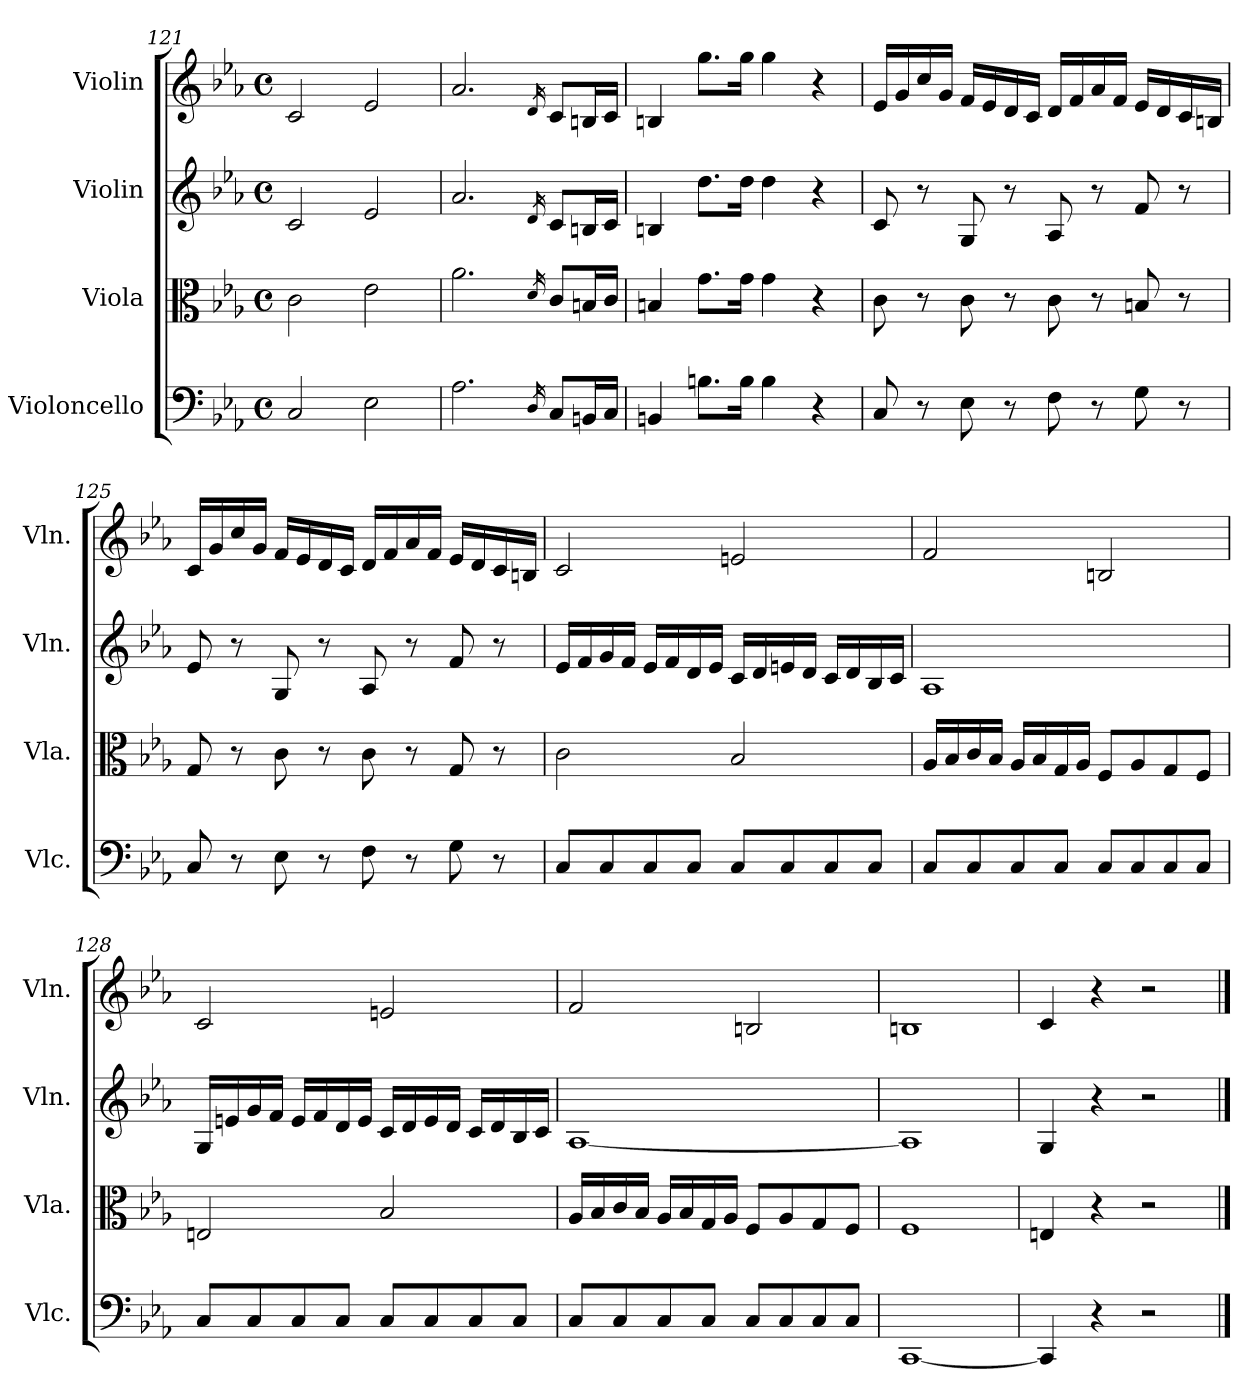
**kern	**kern	**kern	**kern
*part4	*part3	*part2	*part1
*staff4	*staff3	*staff2	*staff1
*I"Violoncello	*I"Viola	*I"Violin	*I"Violin
*I'Vlc.	*I'Vla.	*I'Vln.	*I'Vln.
*clefF4	*clefC3	*clefG2	*clefG2
*k[b-e-a-]	*k[b-e-a-]	*k[b-e-a-]	*k[b-e-a-]
*E-:	*E-:	*E-:	*E-:
*M4/4	*M4/4	*M4/4	*M4/4
*met(c)	*met(c)	*met(c)	*met(c)
=121	=121	=121	=121
2C/	2c\	2c/	2c/
2E-\	2e-\	2e-/	2e-/
!!LO:LB:g=z
=122	=122	=122	=122
2.A-\	2.a-\	2.a-/	2.a-/
16qD/	16qd/	16qd/	16qd/
8C/L	8c/L	8c/L	8c/L
16BBn/L	16Bn/L	16Bn/L	16Bn/L
16C/JJ	16c/JJ	16c/JJ	16c/JJ
=123	=123	=123	=123
4BBn/	4Bn/	4Bn/	4Bn/
8.Bn\L	8.g\L	8.dd\L	8.gg\L
16B\Jk	16g\Jk	16dd\Jk	16gg\Jk
4B\	4g\	4dd\	4gg\
4r	4r	4r	4r
=124	=124	=124	=124
8C/	8c\	8c/	16e-/LL
.	.	.	16g/
8r	8r	8r	16cc/
.	.	.	16g/JJ
8E-\	8c\	8G/	16f/LL
.	.	.	16e-/
8r	8r	8r	16d/
.	.	.	16c/JJ
8F\	8c\	8A-/	16d/LL
.	.	.	16f/
8r	8r	8r	16a-/
.	.	.	16f/JJ
8G\	8Bn/	8f/	16e-/LL
.	.	.	16d/
8r	8r	8r	16c/
.	.	.	16Bn/JJ
!!LO:PB:g=z
=125	=125	=125	=125
8C/	8G/	8e-/	16c/LL
.	.	.	16g/
8r	8r	8r	16cc/
.	.	.	16g/JJ
8E-\	8c\	8G/	16f/LL
.	.	.	16e-/
8r	8r	8r	16d/
.	.	.	16c/JJ
8F\	8c\	8A-/	16d/LL
.	.	.	16f/
8r	8r	8r	16a-/
.	.	.	16f/JJ
8G\	8G/	8f/	16e-/LL
.	.	.	16d/
8r	8r	8r	16c/
.	.	.	16Bn/JJ
=126	=126	=126	=126
8C/L	2c\	16e-/LL	2c/
.	.	16f/	.
8C/	.	16g/	.
.	.	16f/JJ	.
8C/	.	16e-/LL	.
.	.	16f/	.
8C/J	.	16d/	.
.	.	16e-/JJ	.
8C/L	2B-/	16c/LL	2en/
.	.	16d/	.
8C/	.	16en/	.
.	.	16d/JJ	.
8C/	.	16c/LL	.
.	.	16d/	.
8C/J	.	16B-/	.
.	.	16c/JJ	.
!!LO:LB:g=z
=127	=127	=127	=127
8C/L	16A-/LL	1A-	2f/
.	16B-/	.	.
8C/	16c/	.	.
.	16B-/JJ	.	.
8C/	16A-/LL	.	.
.	16B-/	.	.
8C/J	16G/	.	.
.	16A-/JJ	.	.
8C/L	8F/L	.	2Bn/
8C/	8A-/	.	.
8C/	8G/	.	.
8C/J	8F/J	.	.
=128	=128	=128	=128
8C/L	2En/	16G/LL	2c/
.	.	16en/	.
8C/	.	16g/	.
.	.	16f/JJ	.
8C/	.	16e/LL	.
.	.	16f/	.
8C/J	.	16d/	.
.	.	16e/JJ	.
8C/L	2B-/	16c/LL	2en/
.	.	16d/	.
8C/	.	16e/	.
.	.	16d/JJ	.
8C/	.	16c/LL	.
.	.	16d/	.
8C/J	.	16B-/	.
.	.	16c/JJ	.
=129	=129	=129	=129
8C/L	16A-/LL	[1A-	2f/
.	16B-/	.	.
8C/	16c/	.	.
.	16B-/JJ	.	.
8C/	16A-/LL	.	.
.	16B-/	.	.
8C/J	16G/	.	.
.	16A-/JJ	.	.
8C/L	8F/L	.	2Bn/
8C/	8A-/	.	.
8C/	8G/	.	.
8C/J	8F/J	.	.
!!LO:LB:g=z
=130	=130	=130	=130
[1CC	1F	1A-]	1Bn
=131	=131	=131	=131
4CC/]	4En/	4G/	4c/
4r	4r	4r	4r
2r	2r	2r	2r
==	==	==	==
*-	*-	*-	*-
